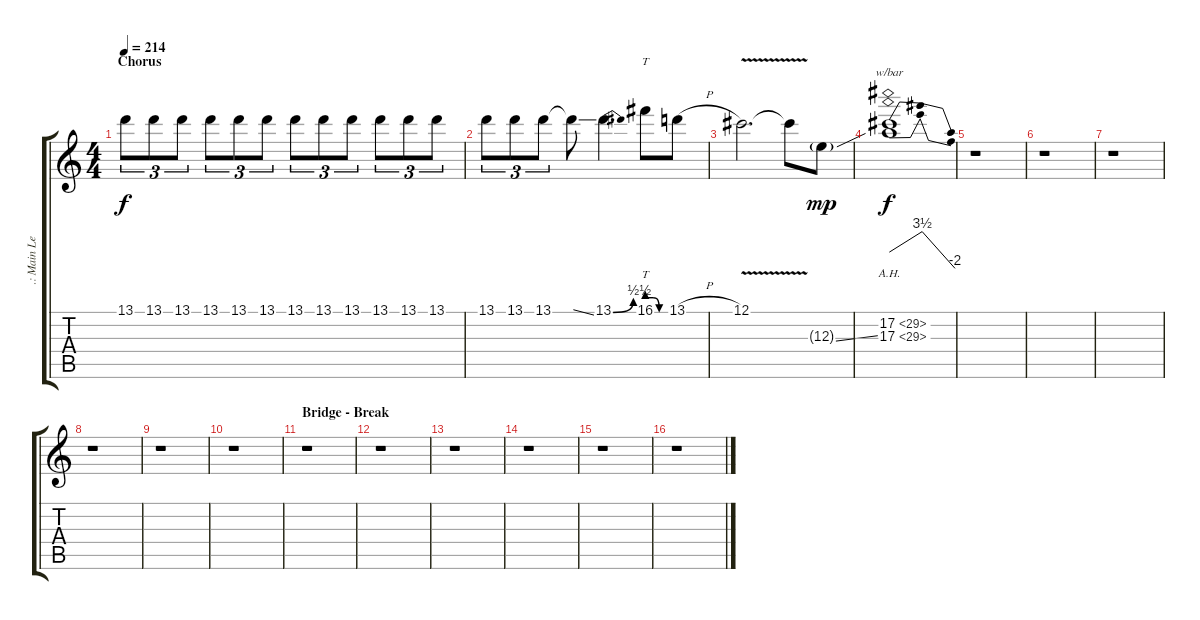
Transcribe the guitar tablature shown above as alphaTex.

\track (".: Main Lead Guitar :." ".: Main Le") {instrument distortionguitar}
\staff {score tabs}
\tuning (Db4 Ab3 E3 B2 Gb2 Db2) {hide}
\ts (4 4)
\section ("" "Chorus")
\tempo 214
\clef g2
\ks c
13.1.8{tu (3 2) dy f} 13.1.8{tu (3 2)} 13.1.8{tu (3 2)} 13.1.8{tu (3 2)} 13.1.8{tu (3 2)} 13.1.8{tu (3 2)} 13.1.8{tu (3 2)} 13.1.8{tu (3 2)} 13.1.8{tu (3 2)} 13.1.8{tu (3 2)} 13.1.8{tu (3 2)} 13.1.8{tu (3 2)} |
13.1.8{tu (3 2)} 13.1.8{tu (3 2)} 13.1.8{tu (3 2)} 13.1{ss t}.8 13.1{be (bend 0 0 60 2)}.4{d} 16.1{be (custom 0 2 20 2 40 0 60 0)}.8{tt} 13.1{h}.8 |
12.1{v}.2{d} 12.1{t}.8 12.3{ss g}.8{dy mp} |
(17.2{ah 12} 17.3{ah 12}).1{tbe (dip default 0 0 10 14 30 14 60 -8) dy f} |
r.1 |
r.1 |
r.1 |
r.1 |
r.1 |
r.1 |
\section ("" "Bridge - Break")
r.1 |
r.1 |
r.1 |
r.1 |
r.1 |
r.1
